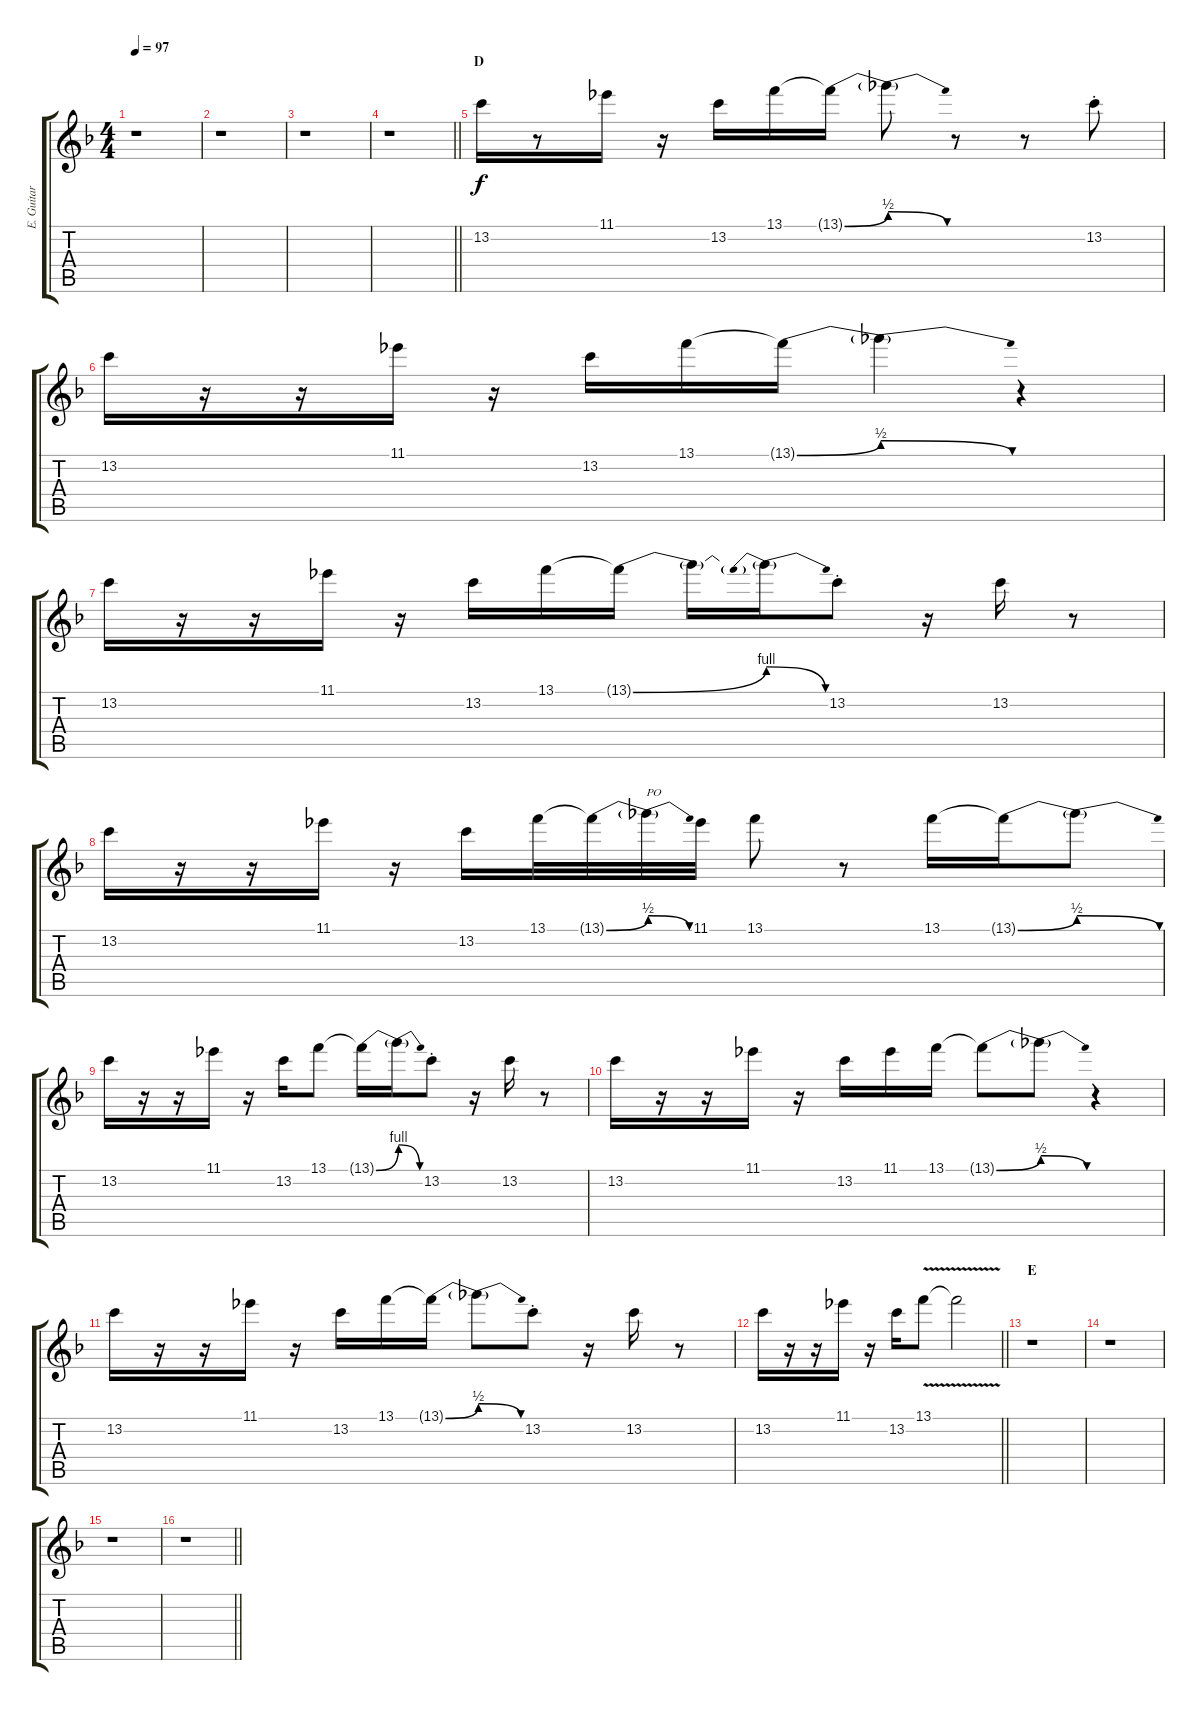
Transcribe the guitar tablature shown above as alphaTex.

\track ("E. Guitar II" "E. Guitar ") {instrument electricguitarjazz}
\staff {score tabs}
\tuning (E4 B3 G3 D3 A2 E2) {hide}
\ts (4 4)
\tempo 97
\clef g2
\ks f
r.1{dy f} |
r.1 |
r.1 |
\barLineRight lightlight
r.1 |
\section ("" "D")
13.2.16 r.8 11.1.16 r.16 13.2.16 13.1.16 13.1{be (bend 0 0 60 2) t}.16 13.1{be (release 0 2 60 0) t}.8 r.8 r.8 13.2{st}.8 |
13.2.16 r.16 r.16 11.1.16 r.16 13.2.16 13.1.16 13.1{be (bend 0 0 60 2) t}.16 13.1{be (release 0 2 60 0) t}.4 r.4 |
13.2.16 r.16 r.16 11.1.16 r.16 13.2.16 13.1.16 13.1{be (bend 0 0 60 4) t}.16 13.1{t}.16 13.1{be (prebendrelease 0 4 60 0) t}.16 13.2{st}.8 r.16 13.2.16 r.8 |
13.2.16 r.16 r.16 11.1.16 r.16 13.2.16 13.1.32 13.1{be (bend 0 0 60 2) t}.32 13.1{be (release 0 2 60 0) t}.32{txt "PO"} 11.1.32 13.1.8 r.8 13.1.16 13.1{be (bend 0 0 60 2) t}.16 13.1{be (release 0 2 60 0) t}.8 |
13.2.16 r.16 r.16 11.1.16 r.16 13.2.16 13.1.8 13.1{be (bend 0 0 60 4) t}.16 13.1{be (release 0 4 60 0) t}.16 13.2{st}.8 r.16 13.2.16 r.8 |
13.2.16 r.16 r.16 11.1.16 r.16 13.2.16 11.1.16 13.1.16 13.1{be (bend 0 0 60 2) t}.8 13.1{be (release 0 2 60 0) t}.8 r.4 |
13.2.16 r.16 r.16 11.1.16 r.16 13.2.16 13.1.16 13.1{be (bend 0 0 60 2) t}.16 13.1{be (release 0 2 60 0) t}.8 13.2{st}.8 r.16 13.2.16 r.8 |
\barLineRight lightlight
13.2.16 r.16 r.16 11.1.16 r.16 13.2.16 13.1{v}.8 13.1{t}.2 |
\section ("" "E")
r.1 |
r.1 |
r.1 |
\barLineRight lightlight
r.1
